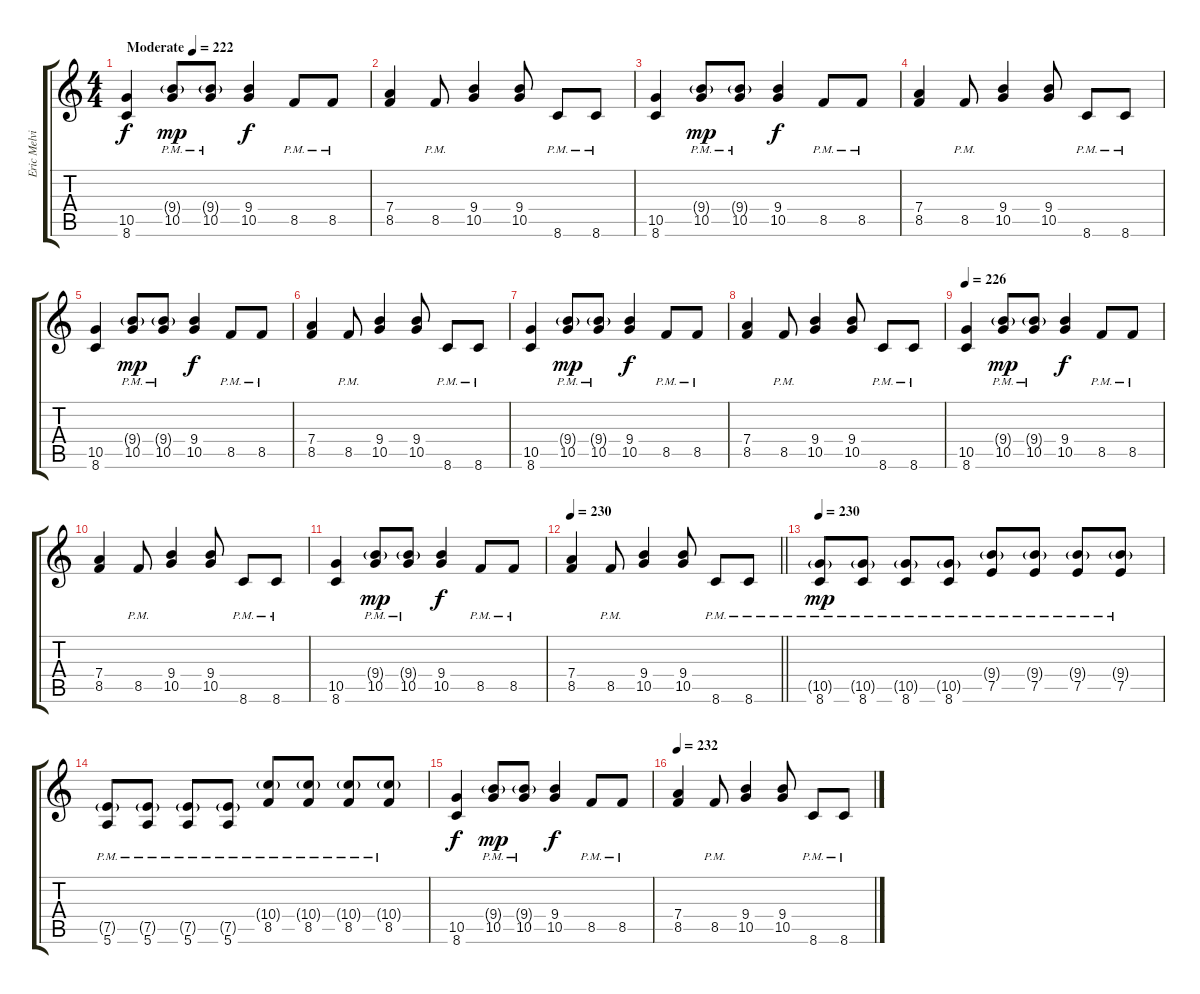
\track ("Eric Melvin" "Eric Melvi") {instrument distortionguitar}
\staff {score tabs}
\tuning (E4 B3 G3 D3 A2 E2) {hide}
\ts (4 4)
\tempo (222 "Moderate")
\clef g2
\ks c
(10.5 8.6).4{dy f instrument distortionguitar} (9.4{g pm} 10.5{pm}).8{dy mp} (9.4{g pm} 10.5{pm}).8 (9.4 10.5).4{dy f} 8.5{pm}.8 8.5{pm}.8 |
(7.4 8.5).4 8.5{pm}.8 (9.4 10.5).4 (9.4 10.5).8 8.6{pm}.8 8.6{pm}.8 |
(10.5 8.6).4 (9.4{g pm} 10.5{pm}).8{dy mp} (9.4{g pm} 10.5{pm}).8 (9.4 10.5).4{dy f} 8.5{pm}.8 8.5{pm}.8 |
(7.4 8.5).4 8.5{pm}.8 (9.4 10.5).4 (9.4 10.5).8 8.6{pm}.8 8.6{pm}.8 |
(10.5 8.6).4 (9.4{g pm} 10.5{pm}).8{dy mp} (9.4{g pm} 10.5{pm}).8 (9.4 10.5).4{dy f} 8.5{pm}.8 8.5{pm}.8 |
(7.4 8.5).4 8.5{pm}.8 (9.4 10.5).4 (9.4 10.5).8 8.6{pm}.8 8.6{pm}.8 |
(10.5 8.6).4 (9.4{g pm} 10.5{pm}).8{dy mp} (9.4{g pm} 10.5{pm}).8 (9.4 10.5).4{dy f} 8.5{pm}.8 8.5{pm}.8 |
(7.4 8.5).4 8.5{pm}.8 (9.4 10.5).4 (9.4 10.5).8 8.6{pm}.8 8.6{pm}.8 |
\tempo 226
(10.5 8.6).4 (9.4{g pm} 10.5{pm}).8{dy mp} (9.4{g pm} 10.5{pm}).8 (9.4 10.5).4{dy f} 8.5{pm}.8 8.5{pm}.8 |
(7.4 8.5).4 8.5{pm}.8 (9.4 10.5).4 (9.4 10.5).8 8.6{pm}.8 8.6{pm}.8 |
(10.5 8.6).4 (9.4{g pm} 10.5{pm}).8{dy mp} (9.4{g pm} 10.5{pm}).8 (9.4 10.5).4{dy f} 8.5{pm}.8 8.5{pm}.8 |
\tempo 230
\barLineRight lightlight
(7.4 8.5).4 8.5{pm}.8 (9.4 10.5).4 (9.4 10.5).8 8.6{pm}.8 8.6{pm}.8 |
\section ("" "")
\tempo 230
(10.5{g pm} 8.6{pm}).8{dy mp} (10.5{g pm} 8.6{pm}).8 (10.5{g pm} 8.6{pm}).8 (10.5{g pm} 8.6{pm}).8 (9.4{g pm} 7.5{pm}).8 (9.4{g pm} 7.5{pm}).8 (9.4{g pm} 7.5{pm}).8 (9.4{g pm} 7.5{pm}).8 |
(7.5{g pm} 5.6{pm}).8 (7.5{g pm} 5.6{pm}).8 (7.5{g pm} 5.6{pm}).8 (7.5{g pm} 5.6{pm}).8 (10.4{g pm} 8.5{pm}).8 (10.4{g pm} 8.5{pm}).8 (10.4{g pm} 8.5{pm}).8 (10.4{g} 8.5{pm}).8 |
(10.5 8.6).4{dy f} (9.4{g pm} 10.5{pm}).8{dy mp} (9.4{g pm} 10.5{pm}).8 (9.4 10.5).4{dy f} 8.5{pm}.8 8.5{pm}.8 |
\tempo 232
(7.4 8.5).4 8.5{pm}.8 (9.4 10.5).4 (9.4 10.5).8 8.6{pm}.8 8.6{pm}.8
